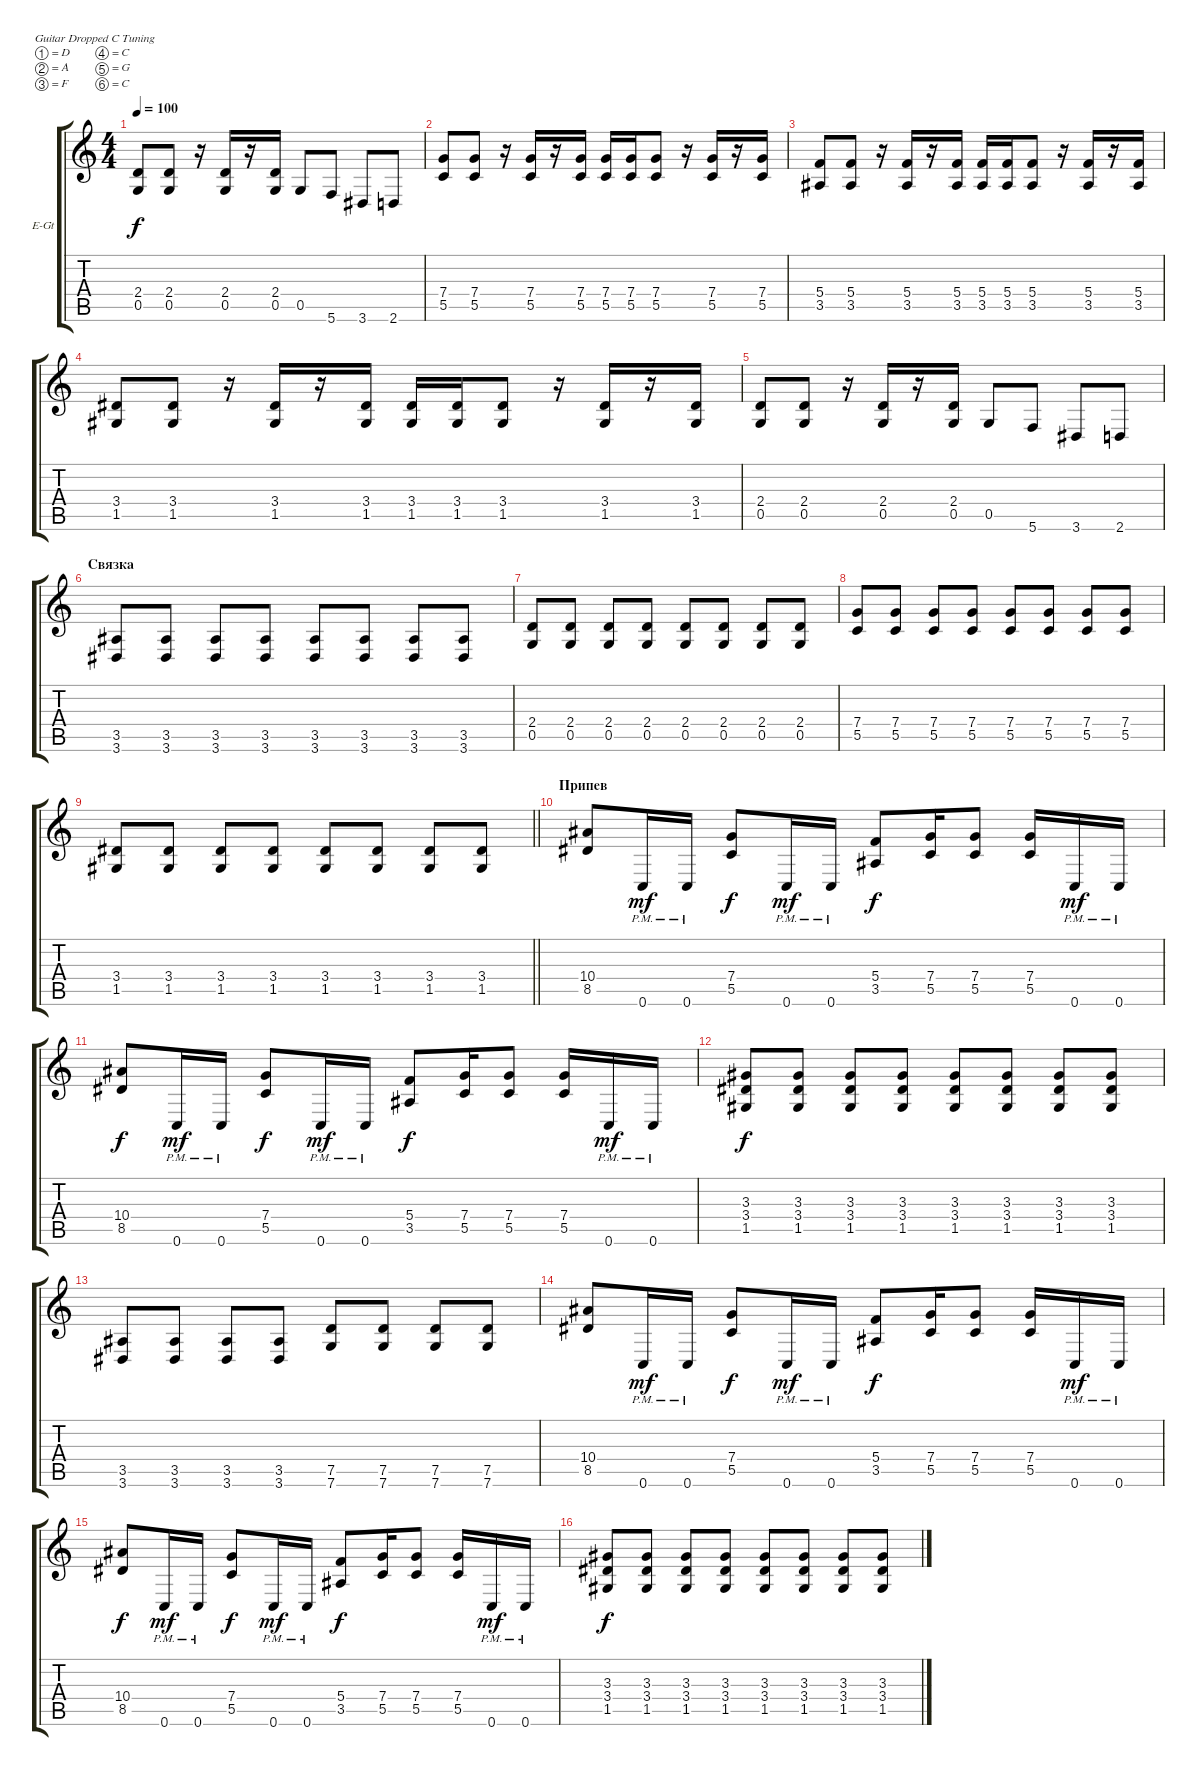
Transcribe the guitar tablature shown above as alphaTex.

\bracketExtendMode groupsimilarinstruments
\firstSystemTrackNameOrientation horizontal
\otherSystemsTrackNameOrientation horizontal
\track ("Mick Mars Rhythym" "E-Gt") {instrument distortionguitar}
\staff {score tabs}
\tuning (D4 A3 F3 C3 G2 C2)
\ts (4 4)
\tempo 100
\clef g2
\ks c
(2.4 0.5).8{dy f} (2.4 0.5).8 r.16 (2.4 0.5).16 r.16 (2.4 0.5).16 0.5.8 5.6.8 3.6.8 2.6.8 |
(7.4 5.5).8 (7.4 5.5).8 r.16 (7.4 5.5).16 r.16 (7.4 5.5).16 (7.4 5.5).16 (7.4 5.5).16 (7.4 5.5).8 r.16 (7.4 5.5).16 r.16 (7.4 5.5).16 |
(5.4 3.5).8 (5.4 3.5).8 r.16 (5.4 3.5).16 r.16 (5.4 3.5).16 (5.4 3.5).16 (5.4 3.5).16 (5.4 3.5).8 r.16 (5.4 3.5).16 r.16 (5.4 3.5).16 |
(3.4 1.5).8 (3.4 1.5).8 r.16 (3.4 1.5).16 r.16 (3.4 1.5).16 (3.4 1.5).16 (3.4 1.5).16 (3.4 1.5).8 r.16 (3.4 1.5).16 r.16 (3.4 1.5).16 |
(2.4 0.5).8 (2.4 0.5).8 r.16 (2.4 0.5).16 r.16 (2.4 0.5).16 0.5.8 5.6.8 3.6.8 2.6.8 |
\section ("" "Связка")
(3.5 3.6).8 (3.5 3.6).8 (3.5 3.6).8 (3.5 3.6).8 (3.5 3.6).8 (3.5 3.6).8 (3.5 3.6).8 (3.5 3.6).8 |
(0.5 2.4).8 (0.5 2.4).8 (0.5 2.4).8 (0.5 2.4).8 (0.5 2.4).8 (0.5 2.4).8 (0.5 2.4).8 (0.5 2.4).8 |
(7.4 5.5).8 (7.4 5.5).8 (7.4 5.5).8 (7.4 5.5).8 (7.4 5.5).8 (7.4 5.5).8 (7.4 5.5).8 (7.4 5.5).8 |
\barLineRight lightlight
(1.5 3.4).8 (1.5 3.4).8 (1.5 3.4).8 (1.5 3.4).8 (1.5 3.4).8 (1.5 3.4).8 (1.5 3.4).8 (1.5 3.4).8 |
\section ("" "Припев")
(10.4 8.5).8 0.6{pm}.16{dy mf} 0.6{pm}.16 (7.4 5.5).8{dy f} 0.6{pm}.16{dy mf} 0.6{pm}.16 (5.4 3.5).8{dy f} (7.4 5.5).16 (7.4 5.5).8 (7.4 5.5).16 0.6{pm}.16{dy mf} 0.6{pm}.16 |
(10.4 8.5).8{dy f} 0.6{pm}.16{dy mf} 0.6{pm}.16 (7.4 5.5).8{dy f} 0.6{pm}.16{dy mf} 0.6{pm}.16 (5.4 3.5).8{dy f} (7.4 5.5).16 (7.4 5.5).8 (7.4 5.5).16 0.6{pm}.16{dy mf} 0.6{pm}.16 |
(1.5 3.4 3.3).8{dy f} (1.5 3.4 3.3).8 (1.5 3.4 3.3).8 (1.5 3.4 3.3).8 (1.5 3.4 3.3).8 (1.5 3.4 3.3).8 (1.5 3.4 3.3).8 (1.5 3.4 3.3).8 |
(3.5 3.6).8 (3.5 3.6).8 (3.5 3.6).8 (3.5 3.6).8 (7.5 7.6).8 (7.5 7.6).8 (7.5 7.6).8 (7.5 7.6).8 |
(10.4 8.5).8 0.6{pm}.16{dy mf} 0.6{pm}.16 (7.4 5.5).8{dy f} 0.6{pm}.16{dy mf} 0.6{pm}.16 (5.4 3.5).8{dy f} (7.4 5.5).16 (7.4 5.5).8 (7.4 5.5).16 0.6{pm}.16{dy mf} 0.6{pm}.16 |
(10.4 8.5).8{dy f} 0.6{pm}.16{dy mf} 0.6{pm}.16 (7.4 5.5).8{dy f} 0.6{pm}.16{dy mf} 0.6{pm}.16 (5.4 3.5).8{dy f} (7.4 5.5).16 (7.4 5.5).8 (7.4 5.5).16 0.6{pm}.16{dy mf} 0.6{pm}.16 |
(1.5 3.4 3.3).8{dy f} (1.5 3.4 3.3).8 (1.5 3.4 3.3).8 (1.5 3.4 3.3).8 (1.5 3.4 3.3).8 (1.5 3.4 3.3).8 (1.5 3.4 3.3).8 (1.5 3.4 3.3).8
